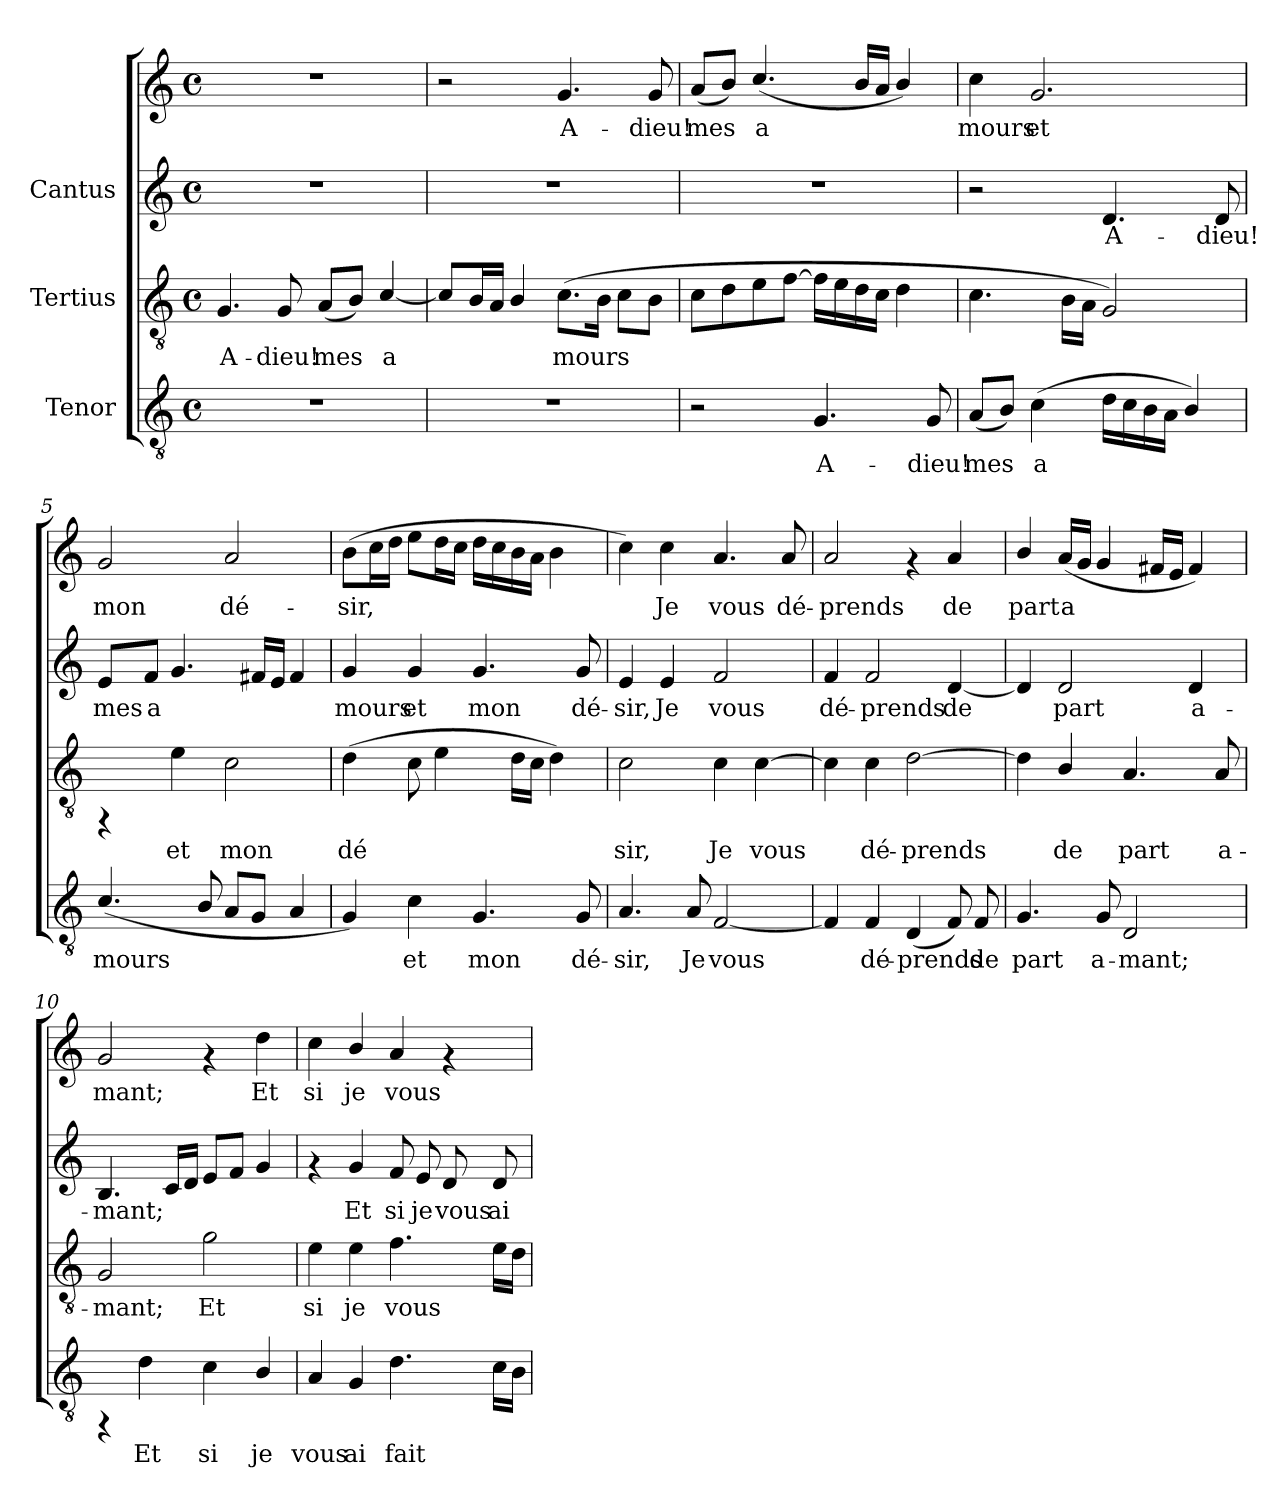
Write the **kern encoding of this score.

**kern	**text	**kern	**text	**kern	**text	**kern	**text
*part3	*part3	*part2	*part2	*part1	*part1	*part1	*part1
*staff4	*staff4	*staff3	*staff3	*staff2	*staff2	*staff1	*staff1
*I"Tenor	*	*I"Tertius	*	*I"Cantus	*	*	*
!!LO:PB:g=z
*stria5	*	*stria5	*	*stria5	*	*stria5	*
*clefGv2	*	*clefGv2	*	*clefG2	*	*clefG2	*
*M4/4	*	*M4/4	*	*M4/4	*	*M4/4	*
*met(c)	*	*met(c)	*	*met(c)	*	*met(c)	*
*MM102	*	*MM102	*	*MM102	*	*MM102	*
=1	=1	=1	=1	=1	=1	=1	=1
!	!	!	!LO:LY:b:cj	!	!	!	!
1r	.	4.G/	A-	1r	.	1r	.
!	!	!	!LO:LY:b:cj	!	!	!	!
.	.	8G/	-dieu!	.	.	.	.
!	!	!	!LO:LY:b:cj	!	!	!	!
.	.	(<8A/L	mes	.	.	.	.
!	!	!	!LO:LY:b:cj	!	!	!	!
.	.	8B/J)	.	.	.	.	.
!	!	!	!LO:LY:b:cj	!	!	!	!
.	.	[<4c/	a-	.	.	.	.
=2	=2	=2	=2	=2	=2	=2	=2
!	!	!	!LO:LY:b:cj	!	!	!	!
1r	.	8c/L]	-	1r	.	2r	.
!	!	!	!LO:LY:b:cj	!	!	!	!
.	.	16B/	.	.	.	.	.
!	!	!	!LO:LY:b:cj	!	!	!	!
.	.	16A/J	.	.	.	.	.
!	!	!	!LO:LY:b:cj	!	!	!	!
.	.	4B/	.	.	.	.	.
!	!	!	!LO:LY:b:cj	!	!	!	!LO:LY:b:cj
.	.	(>8.c\L	mours	.	.	4.g/	A-
!	!	!	!LO:LY:b:cj	!	!	!	!
.	.	16B\J	.	.	.	.	.
!	!	!	!LO:LY:b:cj	!	!	!	!
.	.	8c\L	.	.	.	.	.
!	!	!	!LO:LY:b:cj	!	!	!	!LO:LY:b:cj
.	.	8B\J	.	.	.	8g/	-dieu!
=3	=3	=3	=3	=3	=3	=3	=3
!	!	!	!	!	!	!	!LO:LY:b:cj
2r	.	8c\L	.	1r	.	(<8a/L	mes
!	!	!	!	!	!	!	!LO:LY:b:cj
.	.	8d\	.	.	.	8b/J)	.
!	!	!	!	!	!	!	!LO:LY:b:cj
.	.	8e\	.	.	.	(<4.cc/	a-
.	.	[>8f\J	.	.	.	.	.
!	!LO:LY:b:cj	!	!	!	!	!	!
4.G/	A-	16f\L]	.	.	.	.	.
.	.	16e\	.	.	.	.	.
!	!	!	!	!	!	!	!LO:LY:b:cj
.	.	16d\	.	.	.	16b/L	--
!	!	!	!	!	!	!	!LO:LY:b:cj
.	.	16c\J	.	.	.	16a/J	--
!	!	!	!	!	!	!	!LO:LY:b:cj
.	.	4d\	.	.	.	4b/)	--
!	!LO:LY:b:cj	!	!	!	!	!	!
8G/	-dieu!	.	.	.	.	.	.
=4	=4	=4	=4	=4	=4	=4	=4
!	!LO:LY:b:cj	!	!	!	!	!	!LO:LY:b:cj
(<8A/L	mes	4.c\	.	2r	.	4cc\	-mours
!	!LO:LY:b:cj	!	!	!	!	!	!
8B/J)	.	.	.	.	.	.	.
!	!LO:LY:b:cj	!	!	!	!	!	!LO:LY:b:cj
(>4c\	a-	.	.	.	.	2.g/	et
.	.	16B\L	.	.	.	.	.
.	.	16A\J	.	.	.	.	.
!	!LO:LY:b:cj	!	!	!	!LO:LY:b:cj	!	!
16d\L	--	2G/)	.	4.d/	A-	.	.
!	!LO:LY:b:cj	!	!	!	!	!	!
16c\	--	.	.	.	.	.	.
!	!LO:LY:b:cj	!	!	!	!	!	!
16B\	--	.	.	.	.	.	.
!	!LO:LY:b:cj	!	!	!	!	!	!
16A\J	--	.	.	.	.	.	.
!	!LO:LY:b:cj	!	!	!	!	!	!
4B/)	--	.	.	.	.	.	.
!	!	!	!	!	!LO:LY:b:cj	!	!
.	.	.	.	8d/	-dieu!	.	.
!!LO:LB:g=z
=5	=5	=5	=5	=5	=5	=5	=5
!	!LO:LY:b:cj	!	!	!	!LO:LY:b:cj	!	!LO:LY:b:cj
(<4.c/	-mours	4rFF	.	8e/L	-mes	2g/	mon
!	!	!	!	!	!LO:LY:b:cj	!	!
.	.	.	.	8f/J	a-	.	.
!	!	!	!LO:LY:b:cj	!	!LO:LY:b:cj	!	!
.	.	4e\	et	4.g/	--	.	.
!	!LO:LY:b:cj	!	!	!	!	!	!
8B/	.	.	.	.	.	.	.
!	!LO:LY:b:cj	!	!LO:LY:b:cj	!	!	!	!LO:LY:b:cj
8A/L	.	2c\	mon	.	.	2a/	dé-
!	!LO:LY:b:cj	!	!	!	!LO:LY:b:cj	!	!
8G/J	.	.	.	16f#X/L	--	.	.
!	!	!	!	!	!LO:LY:b:cj	!	!
.	.	.	.	16e/J	--	.	.
!	!LO:LY:b:cj	!	!	!	!LO:LY:b:cj	!	!
4A/	.	.	.	4f#/	--	.	.
=6	=6	=6	=6	=6	=6	=6	=6
!	!LO:LY:b:cj	!	!LO:LY:b:cj	!	!LO:LY:b:cj	!	!LO:LY:b:cj
4G/)	.	(>4d\	dé-	4g/	mours	(>8b\L	-sir,
!	!	!	!	!	!	!	!LO:LY:b:cj
.	.	.	.	.	.	16cc\	.
!	!	!	!	!	!	!	!LO:LY:b:cj
.	.	.	.	.	.	16dd\J	.
!	!LO:LY:b:cj	!	!LO:LY:b:cj	!	!LO:LY:b:cj	!	!LO:LY:b:cj
4c\	et	8c\	--	4g/	et	8ee\L	.
!	!	!	!LO:LY:b:cj	!	!	!	!LO:LY:b:cj
.	.	4e\	--	.	.	16dd\	.
!	!	!	!	!	!	!	!LO:LY:b:cj
.	.	.	.	.	.	16cc\J	.
!	!LO:LY:b:cj	!	!	!	!LO:LY:b:cj	!	!LO:LY:b:cj
4.G/	mon	.	.	4.g/	mon	16dd\L	.
!	!	!	!	!	!	!	!LO:LY:b:cj
.	.	.	.	.	.	16cc\	.
!	!	!	!LO:LY:b:cj	!	!	!	!LO:LY:b:cj
.	.	16d\L	--	.	.	16b\	.
!	!	!	!LO:LY:b:cj	!	!	!	!LO:LY:b:cj
.	.	16c\J	--	.	.	16a\J	.
!	!	!	!LO:LY:b:cj	!	!	!	!LO:LY:b:cj
.	.	4d\)	--	.	.	4b\	.
!	!LO:LY:b:cj	!	!	!	!LO:LY:b:cj	!	!
8G/	dé-	.	.	8g/	dé-	.	.
=7	=7	=7	=7	=7	=7	=7	=7
!	!LO:LY:b:cj	!	!LO:LY:b:cj	!	!LO:LY:b:cj	!	!LO:LY:b:cj
4.A/	-sir,	2c\	-sir,	4e/	-sir,	4cc\)	-
!	!	!	!	!	!LO:LY:b:cj	!	!LO:LY:b:cj
.	.	.	.	4e/	Je	4cc\	Je
!	!LO:LY:b:cj	!	!	!	!	!	!
8A/	Je	.	.	.	.	.	.
!	!LO:LY:b:cj	!	!LO:LY:b:cj	!	!LO:LY:b:cj	!	!LO:LY:b:cj
[<2F/	vous	4c\	Je	2f/	vous	4.a/	vous
!	!	!	!LO:LY:b:cj	!	!	!	!
.	.	[>4c\	vous	.	.	.	.
!	!	!	!	!	!	!	!LO:LY:b:cj
.	.	.	.	.	.	8a/	dé-
=8	=8	=8	=8	=8	=8	=8	=8
!	!LO:LY:b:cj	!	!LO:LY:b:cj	!	!LO:LY:b:cj	!	!LO:LY:b:cj
4F/]	.	4c\]	.	4f/	dé-	2a/	prends
!	!LO:LY:b:cj	!	!LO:LY:b:cj	!	!LO:LY:b:cj	!	!
4F/	dé-	4c\	dé-	2f/	-prends	.	.
!	!LO:LY:b:cj	!	!LO:LY:b:cj	!	!	!	!
(<4D/	-prends	[>2d\	-prends	.	.	4rf	.
!	!LO:LY:b:cj	!	!	!	!LO:LY:b:cj	!	!LO:LY:b:cj
8F/)	.	.	.	[<4d/	de	4a/	de
!	!LO:LY:b:cj	!	!	!	!	!	!
8F/	de	.	.	.	.	.	.
!!LO:LB:g=z
=9	=9	=9	=9	=9	=9	=9	=9
!	!LO:LY:b:cj	!	!LO:LY:b:cj	!	!LO:LY:b:cj	!	!LO:LY:b:cj
4.G/	part	4d\]	.	4d/]	-	4b/	part
!	!	!	!LO:LY:b:cj	!	!LO:LY:b:cj	!	!LO:LY:b:cj
.	.	4B/	de	2d/	part	(<16a/L	a-
!	!	!	!	!	!	!	!LO:LY:b:cj
.	.	.	.	.	.	16g/J	--
!	!LO:LY:b:cj	!	!	!	!	!	!LO:LY:b:cj
8G/	a-	.	.	.	.	4g/	--
!	!LO:LY:b:cj	!	!LO:LY:b:cj	!	!	!	!
2D/	-mant;	4.A/	part	.	.	.	.
!	!	!	!	!	!	!	!LO:LY:b:cj
.	.	.	.	.	.	16f#X/L	--
!	!	!	!	!	!	!	!LO:LY:b:cj
.	.	.	.	.	.	16e/J	--
!	!	!	!	!	!LO:LY:b:cj	!	!LO:LY:b:cj
.	.	.	.	4d/	a-	4f#/)	--
!	!	!	!LO:LY:b:cj	!	!	!	!
.	.	8A/	a-	.	.	.	.
=10	=10	=10	=10	=10	=10	=10	=10
!	!	!	!LO:LY:b:cj	!	!LO:LY:b:cj	!	!LO:LY:b:cj
4rFF	.	2G/	-mant;	4.B/	mant;	2g/	-mant;
!	!LO:LY:b:cj	!	!	!	!	!	!
4d\	Et	.	.	.	.	.	.
!	!	!	!	!	!LO:LY:b:cj	!	!
.	.	.	.	16c/L	.	.	.
!	!	!	!	!	!LO:LY:b:cj	!	!
.	.	.	.	16d/J	.	.	.
!	!LO:LY:b:cj	!	!LO:LY:b:cj	!	!LO:LY:b:cj	!	!
4c\	si	2g\	Et	8e/L	.	4rf	.
!	!	!	!	!	!LO:LY:b:cj	!	!
.	.	.	.	8f/J	.	.	.
!	!LO:LY:b:cj	!	!	!	!LO:LY:b:cj	!	!LO:LY:b:cj
4B/	je	.	.	4g/	.	4dd\	Et
=11	=11	=11	=11	=11	=11	=11	=11
!	!LO:LY:b:cj	!	!LO:LY:b:cj	!	!	!	!LO:LY:b:cj
4A/	vous	4e\	si	4rf	.	4cc\	si
!	!LO:LY:b:cj	!	!LO:LY:b:cj	!	!LO:LY:b:cj	!	!LO:LY:b:cj
4G/	ai	4e\	je	4g/	Et	4b/	je
!	!LO:LY:b:cj	!	!LO:LY:b:cj	!	!LO:LY:b:cj	!	!LO:LY:b:cj
4.d\	fait	4.f\	vous	8f/	si	4a/	vous
!	!	!	!	!	!LO:LY:b:cj	!	!
.	.	.	.	8e/	je	.	.
!	!	!	!	!	!LO:LY:b:cj	!	!
.	.	.	.	8d/	vous	4rf	.
!	!LO:LY:b:cj	!	!LO:LY:b:cj	!	!LO:LY:b:cj	!	!
16c\L	.	16e\L	.	8d/	ai	.	.
!	!LO:LY:b:cj	!	!LO:LY:b:cj	!	!	!	!
16B\J	.	16d\J	.	.	.	.	.
=	=	=	=	=	=	=	=
*-	*-	*-	*-	*-	*-	*-	*-
